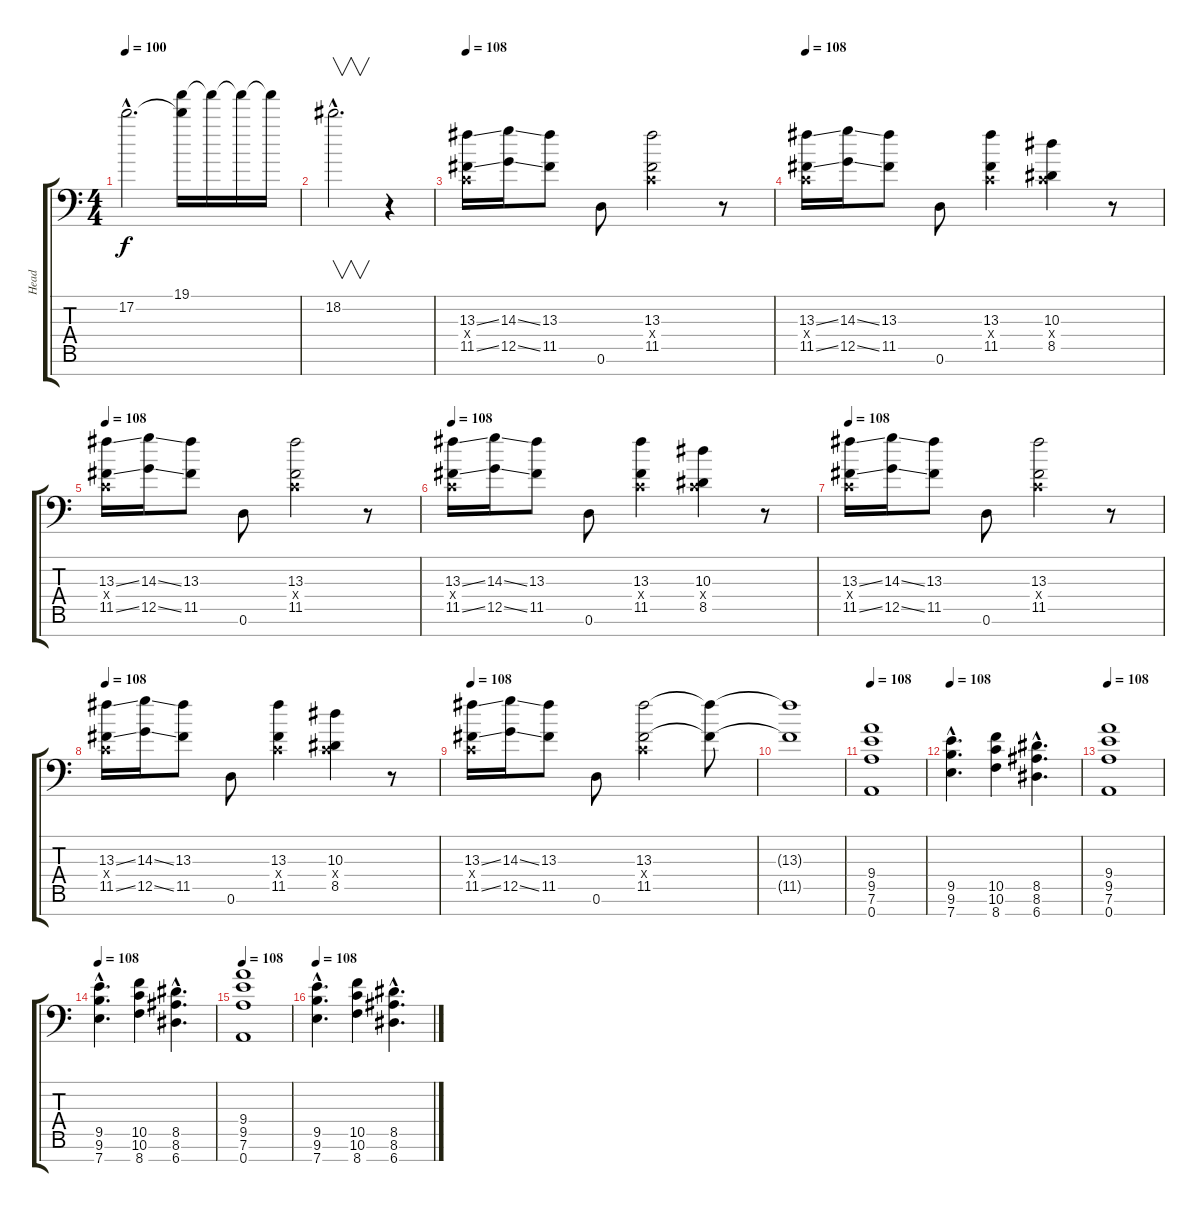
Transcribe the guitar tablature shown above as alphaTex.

\track ("Head" "Head") {instrument distortionguitar}
\staff {score tabs}
\tuning (D4 A3 F3 C3 G2 D2 A1) {hide}
\ts (4 4)
\tempo 100
\clef f4
\ks c
17.2{hac}.2{d dy f} (19.1 17.2{t}).16 19.1{t}.16 19.1{t}.16 19.1{t}.16 |
18.2{hac}.2{v d} r.4 |
\tempo 108
(13.3{ss} 0.4{x} 11.5{ss}).16{volume 12 balance 8 instrument distortionguitar} (14.3{ss} 12.5{ss}).16 (13.3 11.5).8 0.6.8 (13.3 0.4{x} 11.5).2 r.8 |
\tempo 108
(13.3{ss} 0.4{x} 11.5{ss}).16{volume 12 balance 8} (14.3{ss} 12.5{ss}).16 (13.3 11.5).8 0.6.8 (13.3 0.4{x} 11.5).4 (10.3 0.4{x} 8.5).4 r.8 |
\tempo 108
(13.3{ss} 0.4{x} 11.5{ss}).16{volume 12 balance 8 instrument distortionguitar} (14.3{ss} 12.5{ss}).16 (13.3 11.5).8 0.6.8 (13.3 0.4{x} 11.5).2 r.8 |
\tempo 108
(13.3{ss} 0.4{x} 11.5{ss}).16{volume 12 balance 8} (14.3{ss} 12.5{ss}).16 (13.3 11.5).8 0.6.8 (13.3 0.4{x} 11.5).4 (10.3 0.4{x} 8.5).4 r.8 |
\tempo 108
(13.3{ss} 0.4{x} 11.5{ss}).16{volume 12 balance 8 instrument distortionguitar} (14.3{ss} 12.5{ss}).16 (13.3 11.5).8 0.6.8 (13.3 0.4{x} 11.5).2 r.8 |
\tempo 108
(13.3{ss} 0.4{x} 11.5{ss}).16{volume 12 balance 8} (14.3{ss} 12.5{ss}).16 (13.3 11.5).8 0.6.8 (13.3 0.4{x} 11.5).4 (10.3 0.4{x} 8.5).4 r.8 |
\tempo 108
(13.3{ss} 0.4{x} 11.5{ss}).16 (14.3{ss} 12.5{ss}).16 (13.3 11.5).8 0.6.8 (13.3 0.4{x} 11.5).2 (13.3{t} 11.5{t}).8 |
(13.3{t} 11.5{t}).1 |
\tempo 108
(9.4 9.5 7.6 0.7).1{volume 12 balance 1} |
\tempo 108
(9.5{hac} 9.6{hac} 7.7{hac}).4{d} (10.5 10.6 8.7).4 (8.5{hac} 8.6{hac} 6.7{hac}).4{d} |
\tempo 108
(9.4 9.5 7.6 0.7).1{volume 12 balance 1} |
\tempo 108
(9.5{hac} 9.6{hac} 7.7{hac}).4{d} (10.5 10.6 8.7).4 (8.5{hac} 8.6{hac} 6.7{hac}).4{d} |
\tempo 108
(9.4 9.5 7.6 0.7).1{volume 12 balance 1} |
\tempo 108
(9.5{hac} 9.6{hac} 7.7{hac}).4{d} (10.5 10.6 8.7).4 (8.5{hac} 8.6{hac} 6.7{hac}).4{d}
